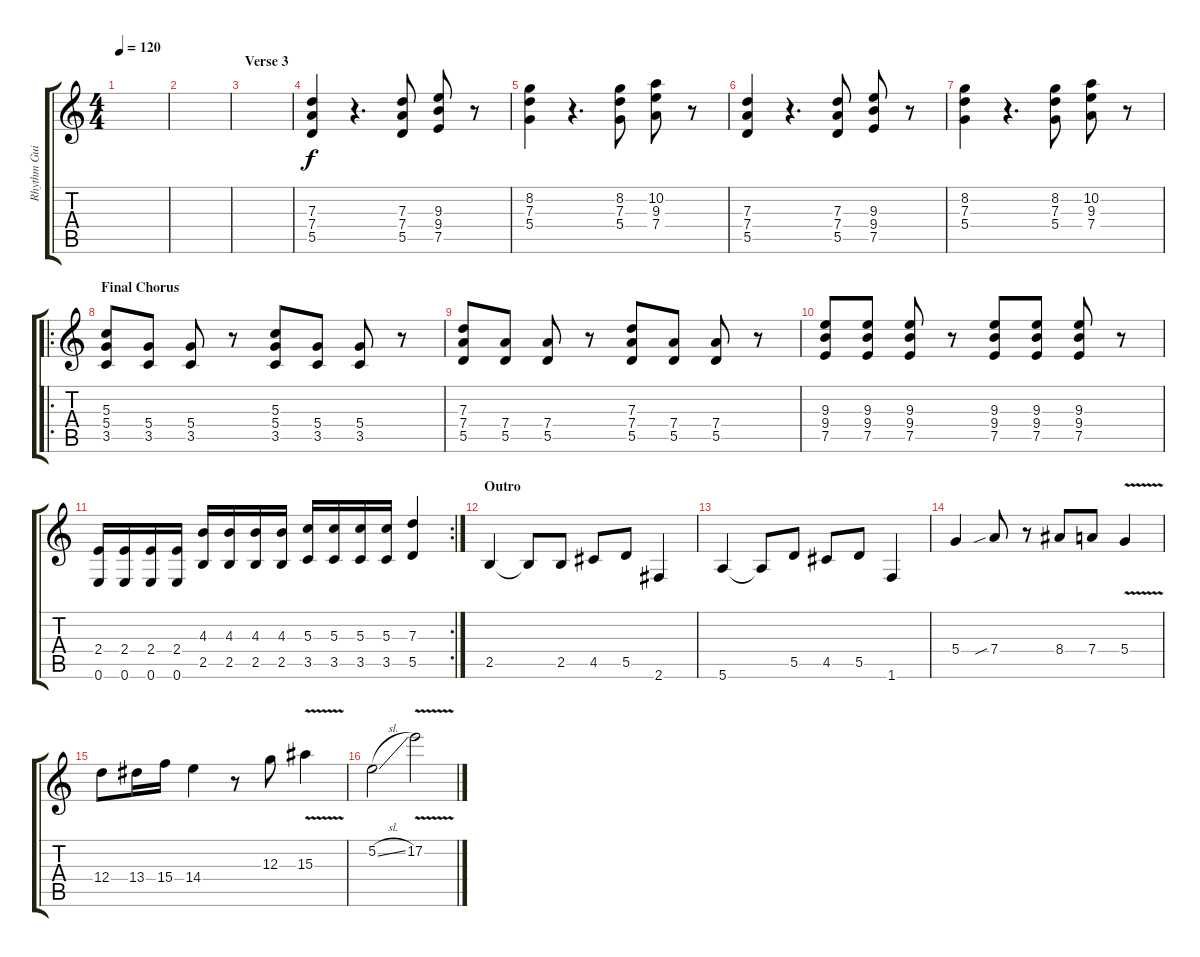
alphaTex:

\track ("Rhythm Guitar" "Rhythm Gui") {instrument distortionguitar}
\staff {score tabs}
\tuning (E4 B3 G3 D3 A2 E2) {hide}
\ts (4 4)
\tempo 120
\clef g2
\ks c
|
|
\section ("" "Verse 3")
|
(7.3 7.4 5.5).4 r.4{d} (7.3 7.4 5.5).8 (9.3 9.4 7.5).8 r.8 |
(8.2 7.3 5.4).4 r.4{d} (8.2 7.3 5.4).8 (10.2 9.3 7.4).8 r.8 |
(7.3 7.4 5.5).4 r.4{d} (7.3 7.4 5.5).8 (9.3 9.4 7.5).8 r.8 |
(8.2 7.3 5.4).4 r.4{d} (8.2 7.3 5.4).8 (10.2 9.3 7.4).8 r.8 |
\ro
\section ("" "Final Chorus")
(5.3 5.4 3.5).8 (5.4 3.5).8 (5.4 3.5).8 r.8 (5.3 5.4 3.5).8 (5.4 3.5).8 (5.4 3.5).8 r.8 |
(7.3 7.4 5.5).8 (7.4 5.5).8 (7.4 5.5).8 r.8 (7.3 7.4 5.5).8 (7.4 5.5).8 (7.4 5.5).8 r.8 |
(9.3 9.4 7.5).8 (9.3 9.4 7.5).8 (9.3 9.4 7.5).8 r.8 (9.3 9.4 7.5).8 (9.3 9.4 7.5).8 (9.3 9.4 7.5).8 r.8 |
\rc 2
(2.4 0.6).16 (2.4 0.6).16 (2.4 0.6).16 (2.4 0.6).16 (4.3 2.5).16 (4.3 2.5).16 (4.3 2.5).16 (4.3 2.5).16 (5.3 3.5).16 (5.3 3.5).16 (5.3 3.5).16 (5.3 3.5).16 (7.3 5.5).4 |
\section ("" "Outro")
2.5.4 2.5{t}.8 2.5.8 4.5.8 5.5.8 2.6.4 |
5.6.4 5.6{t}.8 5.5.8 4.5.8 5.5.8 1.6.4 |
5.4.4 7.4{sib}.8 r.8 8.4.8 7.4.8 5.4{v}.4 |
12.4.8 13.4.16 15.4.16 14.4.4 r.8 12.3.8 15.3{v}.4 |
5.2{sl}.2 17.2{v}.2
